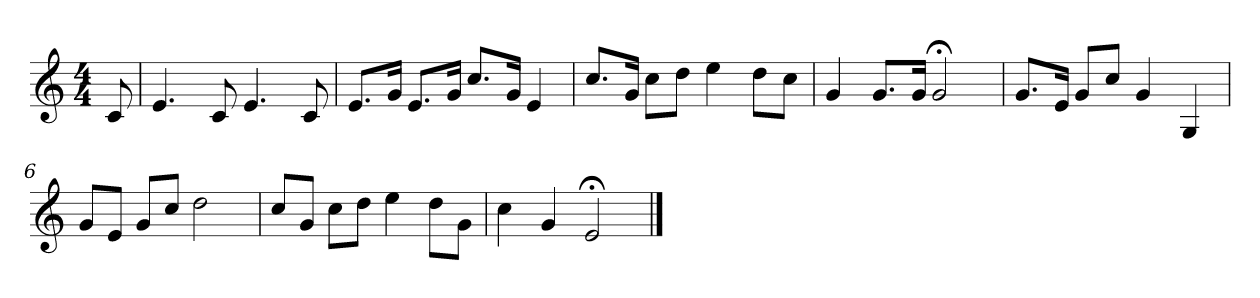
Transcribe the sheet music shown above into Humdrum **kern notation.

**kern
*part1
*staff1
*k[]
*C:
*M4/4
*MM120
=
8c
=1
4.e
8c
4.e
8c
=2
8.eL
16gJk
8.eL
16gJk
8.ccL
16gJk
4e
=3
8.ccL
16gJk
8ccL
8ddJ
4ee
8ddL
8ccJ
=4
4g
8.gL
16gJk
2g;<
=5
8.gL
16eJk
8gL
8ccJ
4g
4G
=6
8gL
8eJ
8gL
8ccJ
2dd
=7
8ccL
8gJ
8ccL
8ddJ
4ee
8ddL
8gJ
=8
4cc
4g
2e;<
==
*-
